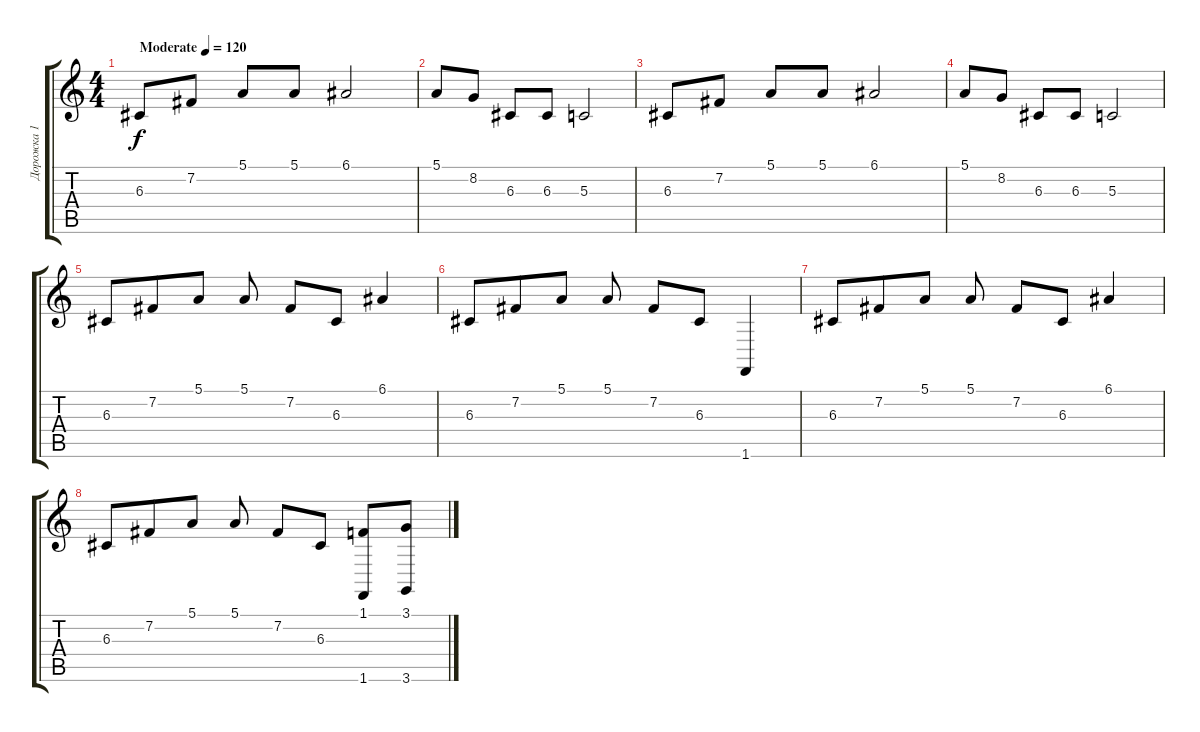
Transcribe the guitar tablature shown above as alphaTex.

\track ("Дорожка 1" "Дорожка 1") {instrument electricgrandpiano}
\staff {score tabs}
\tuning (E4 B3 G3 D3 A2 E2) {hide}
\ts (4 4)
\tempo (120 "Moderate")
\clef g2
\ks c
6.3.8{dy f instrument electricgrandpiano} 7.2.8 5.1.8 5.1.8 6.1.2 |
5.1.8 8.2.8 6.3.8 6.3.8 5.3.2 |
6.3.8 7.2.8 5.1.8 5.1.8 6.1.2 |
5.1.8 8.2.8 6.3.8 6.3.8 5.3.2 |
6.3.8 7.2.8{beam merge} 5.1.8{beam split} 5.1.8 7.2.8 6.3.8 6.1.4 |
6.3.8 7.2.8{beam merge} 5.1.8{beam split} 5.1.8 7.2.8 6.3.8 1.6.4 |
6.3.8 7.2.8{beam merge} 5.1.8{beam split} 5.1.8 7.2.8 6.3.8 6.1.4 |
6.3.8 7.2.8{beam merge} 5.1.8{beam split} 5.1.8 7.2.8 6.3.8 (1.1 1.6).8 (3.1 3.6).8
